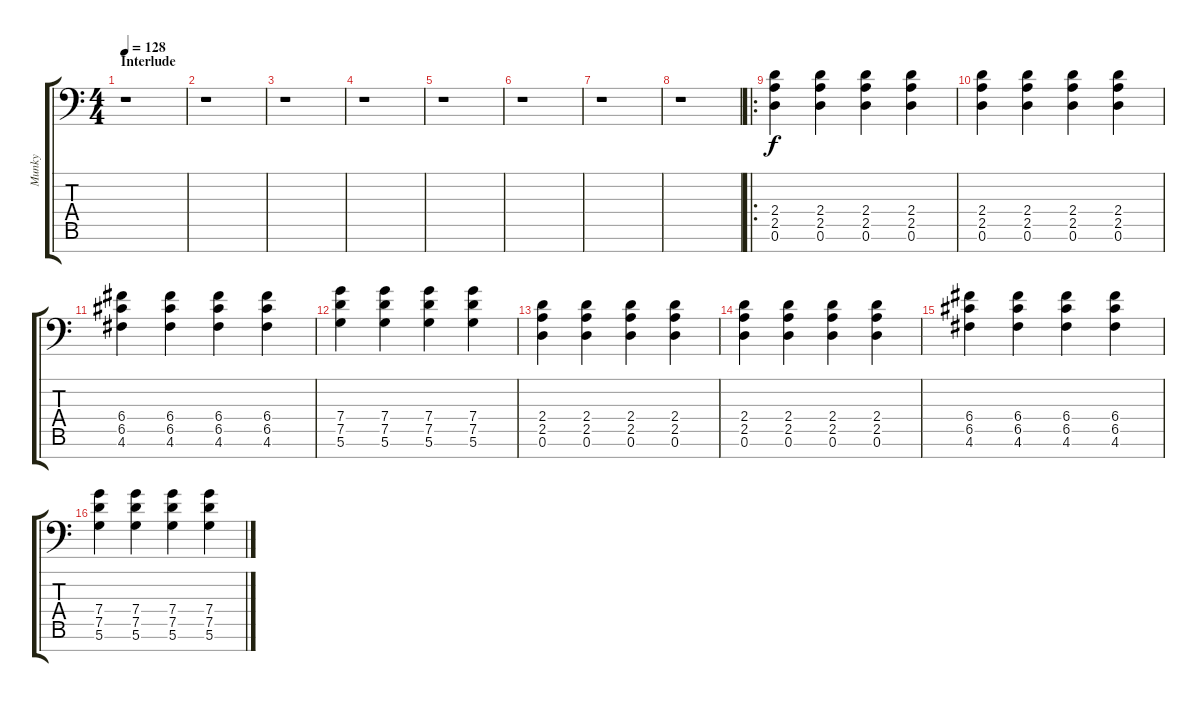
\track ("Munky" "Munky") {instrument distortionguitar}
\staff {score tabs}
\tuning (D4 A3 F3 C3 G2 D2 A1) {hide}
\ts (4 4)
\section ("" "Interlude")
\tempo 128
\clef f4
\ks c
r.1{dy f} |
r.1 |
r.1 |
r.1 |
r.1 |
r.1 |
r.1 |
r.1 |
\ro
(2.4 2.5 0.6).4{volume 12 balance 10} (2.4 2.5 0.6).4 (2.4 2.5 0.6).4 (2.4 2.5 0.6).4 |
(2.4 2.5 0.6).4 (2.4 2.5 0.6).4 (2.4 2.5 0.6).4 (2.4 2.5 0.6).4 |
(6.4 6.5 4.6).4 (6.4 6.5 4.6).4 (6.4 6.5 4.6).4 (6.4 6.5 4.6).4 |
(7.4 7.5 5.6).4 (7.4 7.5 5.6).4 (7.4 7.5 5.6).4 (7.4 7.5 5.6).4 |
(2.4 2.5 0.6).4 (2.4 2.5 0.6).4 (2.4 2.5 0.6).4 (2.4 2.5 0.6).4 |
(2.4 2.5 0.6).4 (2.4 2.5 0.6).4 (2.4 2.5 0.6).4 (2.4 2.5 0.6).4 |
(6.4 6.5 4.6).4 (6.4 6.5 4.6).4 (6.4 6.5 4.6).4 (6.4 6.5 4.6).4 |
(7.4 7.5 5.6).4 (7.4 7.5 5.6).4 (7.4 7.5 5.6).4 (7.4 7.5 5.6).4
